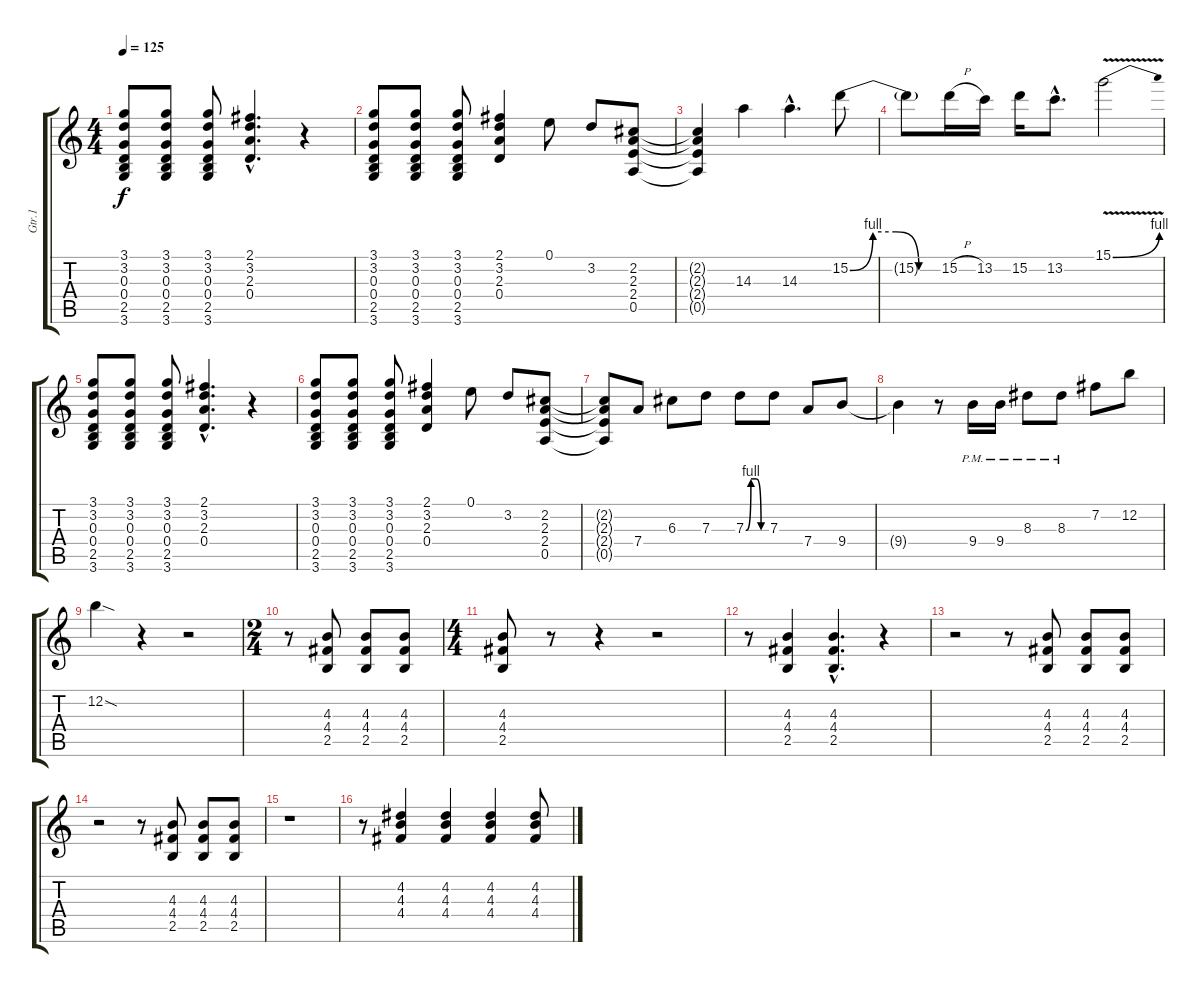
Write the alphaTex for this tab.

\track ("Gtr.1" "Gtr.1") {instrument distortionguitar}
\staff {score tabs}
\tuning (E4 B3 G3 D3 A2 E2) {hide}
\ts (4 4)
\tempo 125
\clef g2
\ks c
(3.1 3.2 0.3 0.4 2.5 3.6).8{dy f} (3.1 3.2 0.3 0.4 2.5 3.6).8 (3.1 3.2 0.3 0.4 2.5 3.6).8 (2.1{hac} 3.2{hac} 2.3{hac} 0.4{hac}).4{d} r.4 |
(3.1 3.2 0.3 0.4 2.5 3.6).8 (3.1 3.2 0.3 0.4 2.5 3.6).8 (3.1 3.2 0.3 0.4 2.5 3.6).8 (2.1 3.2 2.3 0.4).4 0.1.8 3.2.8 (2.2 2.3 2.4 0.5).8 |
(2.2{t} 2.3{t} 2.4{t} 0.5{t}).4 14.3.4 14.3{hac}.4{d} 15.2{be (custom 0 0 15 4 30 4 45 0 60 0)}.8 |
15.2{t}.8 15.2{h}.16 13.2.16 15.2.16 13.2{hac}.8{d} 15.1{be (bend 0 0 60 4) v}.2 |
(3.1 3.2 0.3 0.4 2.5 3.6).8 (3.1 3.2 0.3 0.4 2.5 3.6).8 (3.1 3.2 0.3 0.4 2.5 3.6).8 (2.1{hac} 3.2{hac} 2.3{hac} 0.4{hac}).4{d} r.4 |
(3.1 3.2 0.3 0.4 2.5 3.6).8 (3.1 3.2 0.3 0.4 2.5 3.6).8 (3.1 3.2 0.3 0.4 2.5 3.6).8 (2.1 3.2 2.3 0.4).4 0.1.8 3.2.8 (2.2 2.3 2.4 0.5).8 |
(2.2{t} 2.3{t} 2.4{t} 0.5{t}).8 7.4.8 6.3.8 7.3.8 7.3{be (custom 0 0 15 4 30 4 45 0 60 0)}.8 7.3.8 7.4.8 9.4.8 |
9.4{t}.4 r.8 9.4{pm}.16 9.4{pm}.16 8.3{pm}.8 8.3{pm}.8 7.2.8 12.2.8 |
12.2{sod}.4 r.4 r.2 |
\ts (2 4)
r.8 (4.3 4.4 2.5).8 (4.3 4.4 2.5).8 (4.3 4.4 2.5).8 |
\ts (4 4)
(4.3 4.4 2.5).8 r.8 r.4 r.2 |
r.8 (4.3 4.4 2.5).4 (4.3{hac} 4.4{hac} 2.5{hac}).4{d} r.4 |
r.2 r.8 (4.3 4.4 2.5).8 (4.3 4.4 2.5).8 (4.3 4.4 2.5).8 |
r.2 r.8 (4.3 4.4 2.5).8 (4.3 4.4 2.5).8 (4.3 4.4 2.5).8 |
r.1 |
r.8 (4.2 4.3 4.4).4 (4.2 4.3 4.4).4 (4.2 4.3 4.4).4 (4.2 4.3 4.4).8
